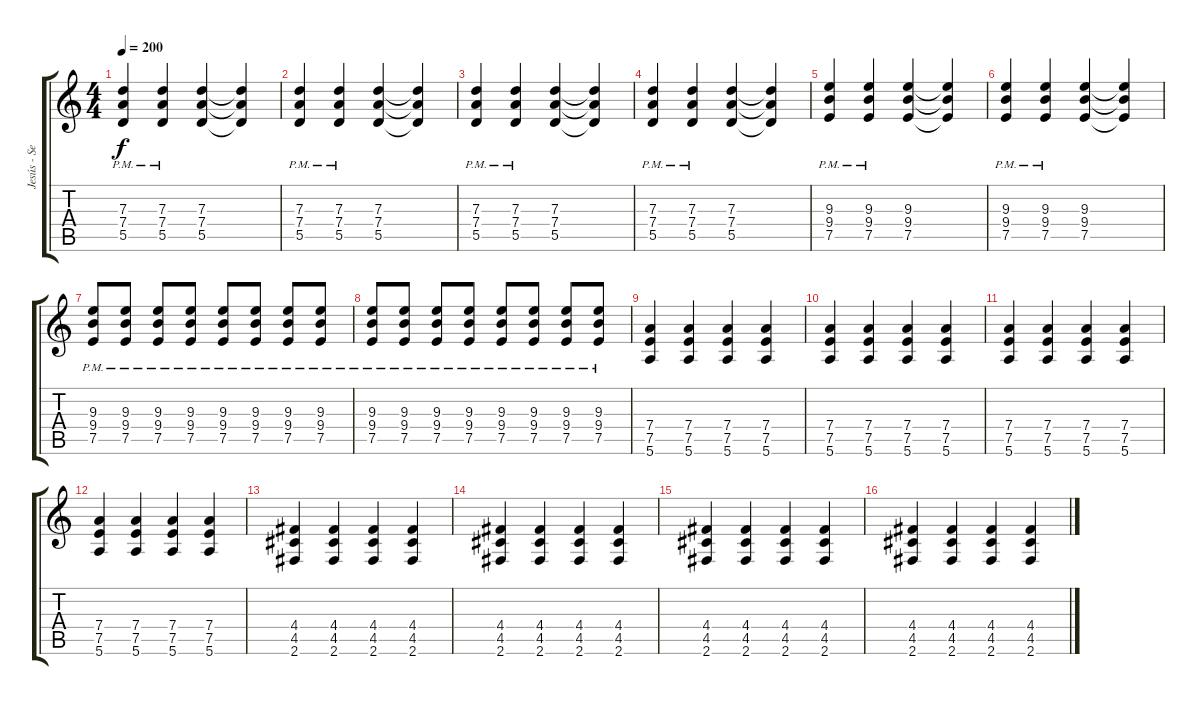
\track ("Jesús - Segunda Guitarra" "Jesús - Se") {instrument overdrivenguitar}
\staff {score tabs}
\tuning (E4 B3 G3 D3 A2 E2) {hide}
\ts (4 4)
\tempo 200
\clef g2
\ks c
(7.3{pm} 7.4{pm} 5.5{pm}).4{dy f} (7.3{pm} 7.4{pm} 5.5{pm}).4 (7.3 7.4 5.5).4 (7.3{t} 7.4{t} 5.5{t}).4 |
(7.3{pm} 7.4{pm} 5.5{pm}).4 (7.3{pm} 7.4{pm} 5.5{pm}).4 (7.3 7.4 5.5).4 (7.3{t} 7.4{t} 5.5{t}).4 |
(7.3{pm} 7.4{pm} 5.5{pm}).4 (7.3{pm} 7.4{pm} 5.5{pm}).4 (7.3 7.4 5.5).4 (7.3{t} 7.4{t} 5.5{t}).4 |
(7.3{pm} 7.4{pm} 5.5{pm}).4 (7.3{pm} 7.4{pm} 5.5{pm}).4 (7.3 7.4 5.5).4 (7.3{t} 7.4{t} 5.5{t}).4 |
(9.3{pm} 9.4{pm} 7.5{pm}).4 (9.3{pm} 9.4{pm} 7.5{pm}).4 (9.3 9.4 7.5).4 (9.3{t} 9.4{t} 7.5{t}).4 |
(9.3{pm} 9.4{pm} 7.5{pm}).4 (9.3{pm} 9.4{pm} 7.5{pm}).4 (9.3 9.4 7.5).4 (9.3{t} 9.4{t} 7.5{t}).4 |
(9.3{pm} 9.4 7.5).8 (9.3{pm} 9.4 7.5).8 (9.3{pm} 9.4{pm} 7.5{pm}).8{volume 4} (9.3{pm} 9.4{pm} 7.5{pm}).8{volume 16} (9.3{pm} 9.4{pm} 7.5{pm}).8 (9.3{pm} 9.4{pm} 7.5{pm}).8 (9.3{pm} 9.4{pm} 7.5{pm}).8 (9.3{pm} 9.4{pm} 7.5{pm}).8 |
(9.3{pm} 9.4{pm} 7.5{pm}).8 (9.3{pm} 9.4{pm} 7.5{pm}).8 (9.3{pm} 9.4{pm} 7.5{pm}).8 (9.3{pm} 9.4{pm} 7.5{pm}).8 (9.3{pm} 9.4{pm} 7.5{pm}).8 (9.3{pm} 9.4{pm} 7.5{pm}).8 (9.3{pm} 9.4{pm} 7.5{pm}).8 (9.3{pm} 9.4{pm} 7.5{pm}).8 |
(7.4 7.5 5.6).4 (7.4 7.5 5.6).4 (7.4 7.5 5.6).4 (7.4 7.5 5.6).4 |
(7.4 7.5 5.6).4 (7.4 7.5 5.6).4 (7.4 7.5 5.6).4 (7.4 7.5 5.6).4 |
(7.4 7.5 5.6).4 (7.4 7.5 5.6).4 (7.4 7.5 5.6).4 (7.4 7.5 5.6).4 |
(7.4 7.5 5.6).4 (7.4 7.5 5.6).4 (7.4 7.5 5.6).4 (7.4 7.5 5.6).4 |
(4.4 4.5 2.6).4 (4.4 4.5 2.6).4 (4.4 4.5 2.6).4 (4.4 4.5 2.6).4 |
(4.4 4.5 2.6).4 (4.4 4.5 2.6).4 (4.4 4.5 2.6).4 (4.4 4.5 2.6).4 |
(4.4 4.5 2.6).4 (4.4 4.5 2.6).4 (4.4 4.5 2.6).4 (4.4 4.5 2.6).4 |
(4.4 4.5 2.6).4 (4.4 4.5 2.6).4 (4.4 4.5 2.6).4 (4.4 4.5 2.6).4
